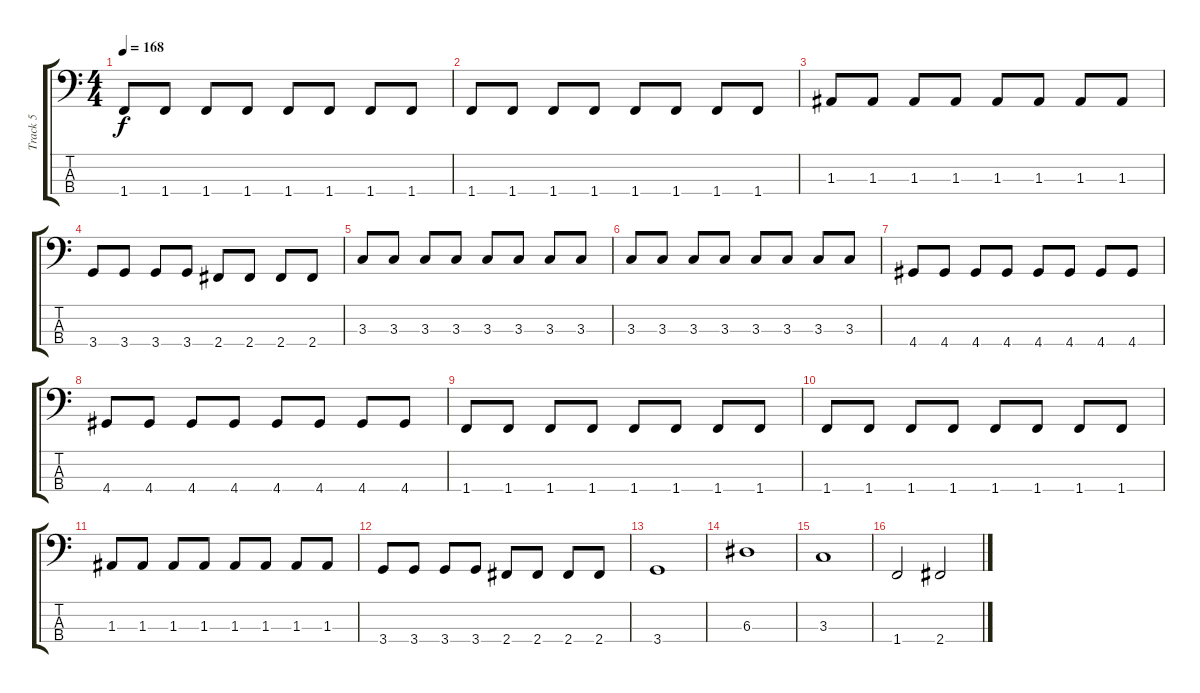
\track ("Track 5" "Track 5") {instrument electricbassfinger}
\staff {score tabs}
\tuning (G2 D2 A1 E1) {hide}
\ts (4 4)
\tempo 168
\clef f4
\ks c
1.4.8{dy f} 1.4.8 1.4.8 1.4.8 1.4.8 1.4.8 1.4.8 1.4.8 |
1.4.8 1.4.8 1.4.8 1.4.8 1.4.8 1.4.8 1.4.8 1.4.8 |
1.3.8 1.3.8 1.3.8 1.3.8 1.3.8 1.3.8 1.3.8 1.3.8 |
3.4.8 3.4.8 3.4.8 3.4.8 2.4.8 2.4.8 2.4.8 2.4.8 |
3.3.8 3.3.8 3.3.8 3.3.8 3.3.8 3.3.8 3.3.8 3.3.8 |
3.3.8 3.3.8 3.3.8 3.3.8 3.3.8 3.3.8 3.3.8 3.3.8 |
4.4.8 4.4.8 4.4.8 4.4.8 4.4.8 4.4.8 4.4.8 4.4.8 |
4.4.8 4.4.8 4.4.8 4.4.8 4.4.8 4.4.8 4.4.8 4.4.8 |
1.4.8 1.4.8 1.4.8 1.4.8 1.4.8 1.4.8 1.4.8 1.4.8 |
1.4.8 1.4.8 1.4.8 1.4.8 1.4.8 1.4.8 1.4.8 1.4.8 |
1.3.8 1.3.8 1.3.8 1.3.8 1.3.8 1.3.8 1.3.8 1.3.8 |
3.4.8 3.4.8 3.4.8 3.4.8 2.4.8 2.4.8 2.4.8 2.4.8 |
3.4.1 |
6.3.1 |
3.3.1 |
1.4.2 2.4.2
